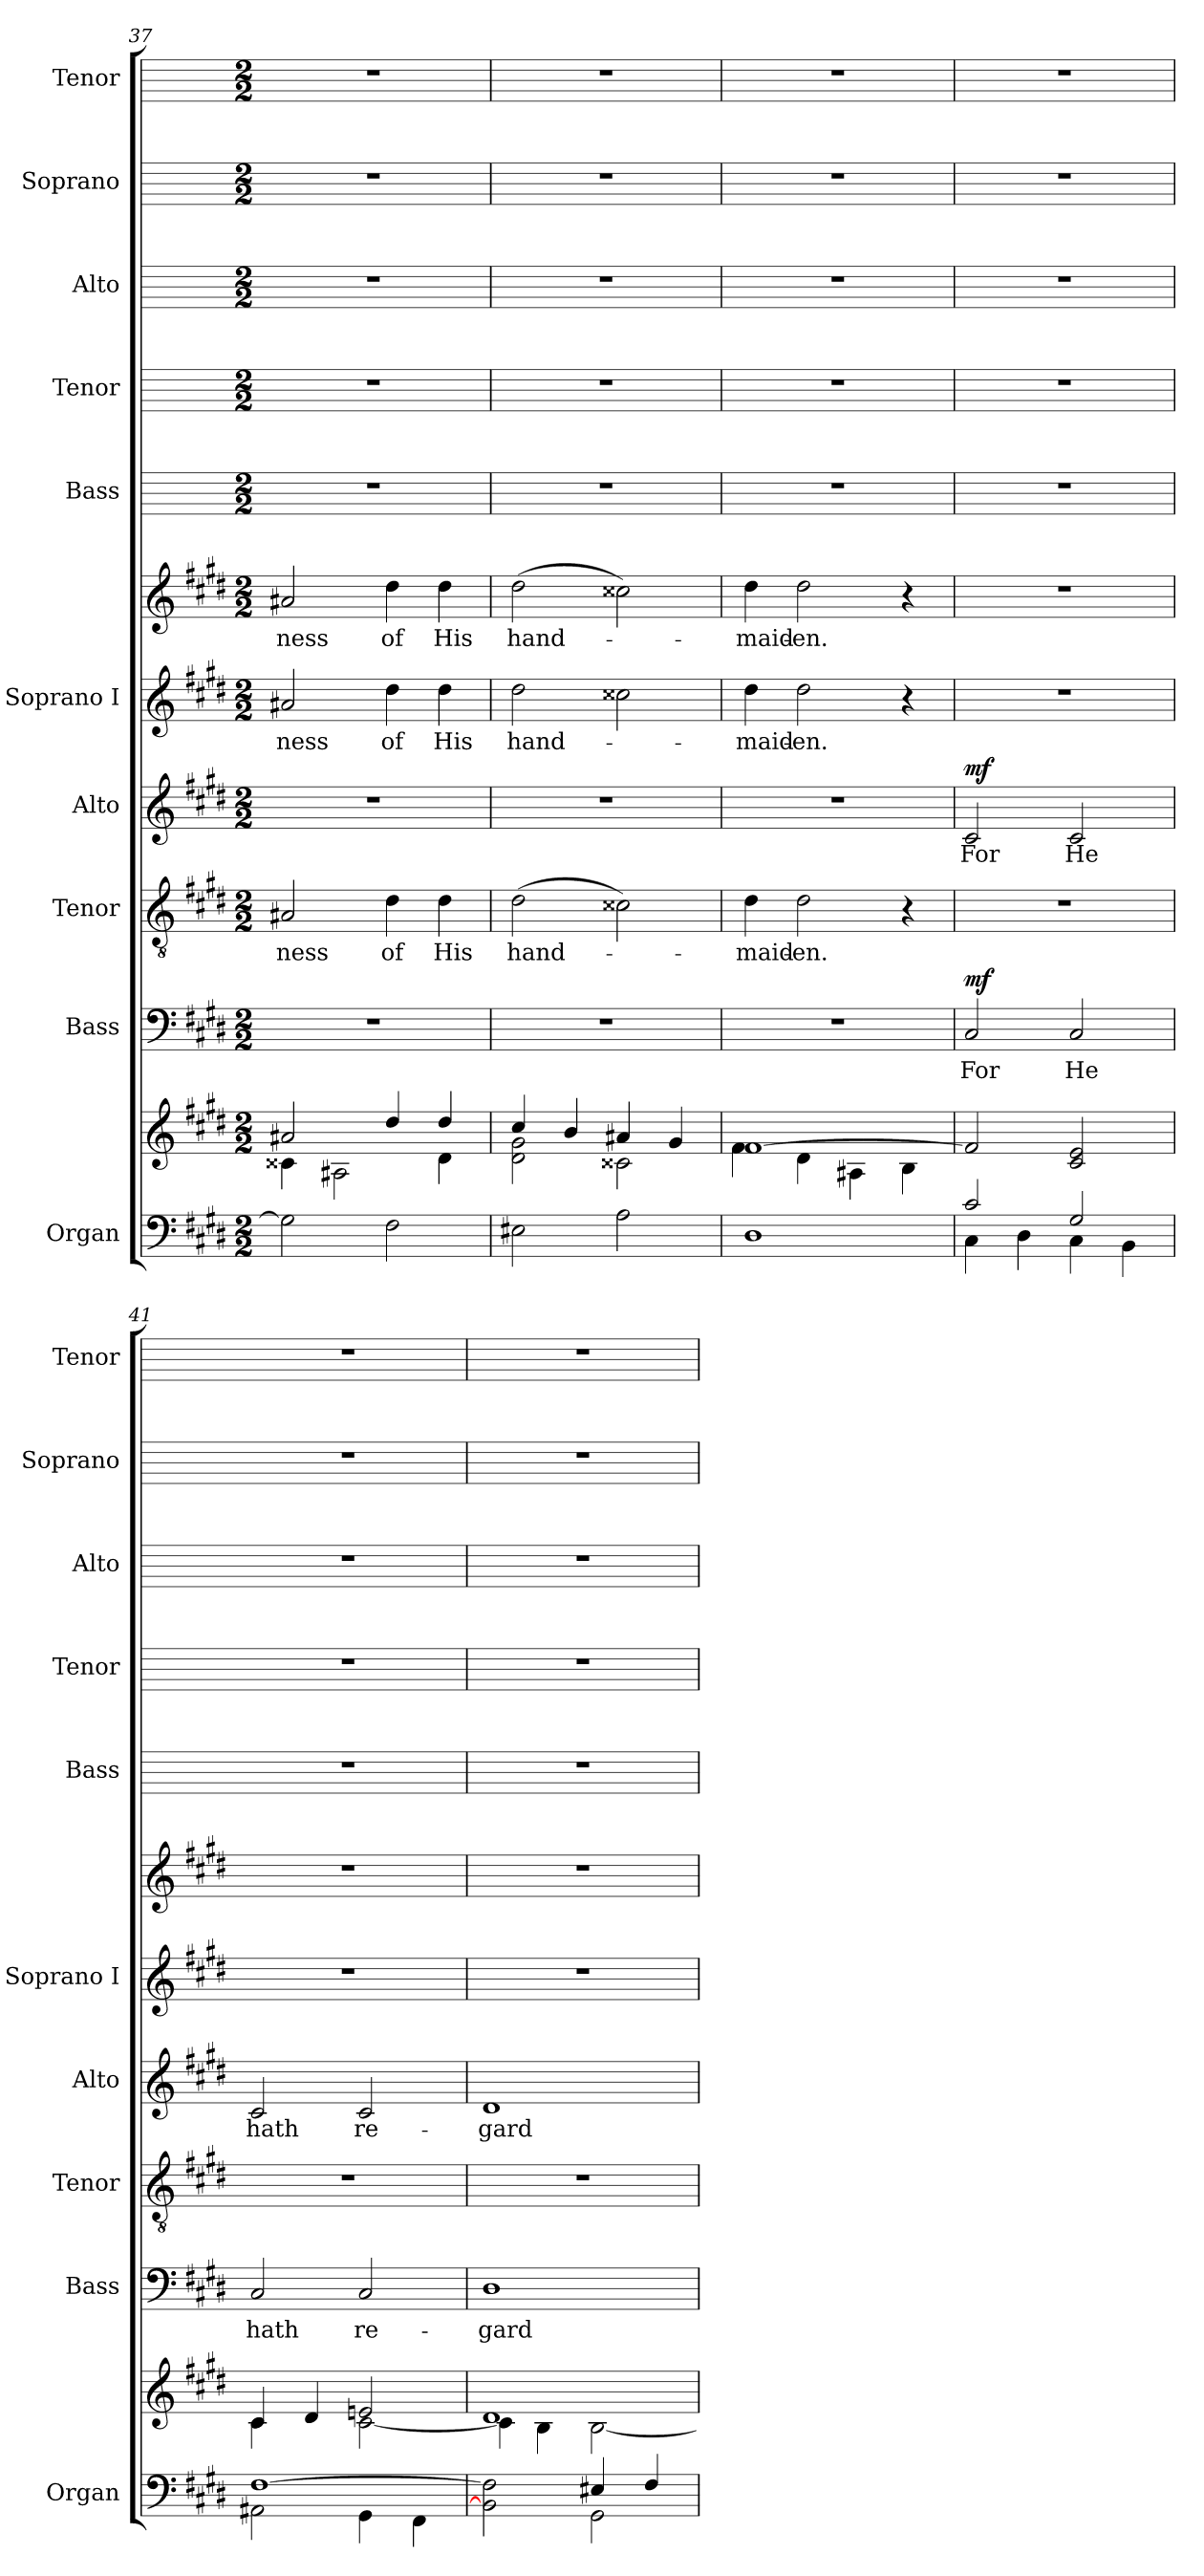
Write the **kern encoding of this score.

**kern	**kern	**kern	**text	**dynam	**kern	**text	**kern	**text	**dynam	**kern	**text	**kern	**text	**kern	**kern	**kern	**kern	**kern
*part10	*part10	*part9	*part9	*part9	*part8	*part8	*part7	*part7	*part7	*part6	*part6	*part6	*part6	*part5	*part4	*part3	*part2	*part1
*staff12	*staff11	*staff10	*staff10	*staff10	*staff9	*staff9	*staff8	*staff8	*staff8	*staff7	*staff7	*staff6	*staff6	*staff5	*staff4	*staff3	*staff2	*staff1
*I"Organ	*	*I"Bass	*	*	*I"Tenor	*	*I"Alto	*	*	*I"Soprano I	*	*	*	*I"Bass	*I"Tenor	*I"Alto	*I"Soprano	*I"Tenor
*I'Organ	*	*I'Bass	*	*	*I'Tenor	*	*I'Alto	*	*	*I'Soprano I	*	*	*	*I'Bass	*I'Tenor	*I'Alto	*I'Soprano	*I'Tenor
*clefF4	*clefG2	*clefF4	*	*	*clefGv2	*	*clefG2	*	*	*clefG2	*	*clefG2	*	*	*	*	*	*
*k[f#c#g#d#]	*k[f#c#g#d#]	*k[f#c#g#d#]	*	*	*k[f#c#g#d#]	*	*k[f#c#g#d#]	*	*	*k[f#c#g#d#]	*	*k[f#c#g#d#]	*	*	*	*	*	*
*E:	*E:	*E:	*	*	*E:	*	*E:	*	*	*E:	*	*E:	*	*	*	*	*	*
*M2/2	*M2/2	*M2/2	*	*	*M2/2	*	*M2/2	*	*	*M2/2	*	*M2/2	*	*M2/2	*M2/2	*M2/2	*M2/2	*M2/2
=37	=37	=37	=37	=37	=37	=37	=37	=37	=37	=37	=37	=37	=37	=37	=37	=37	=37	=37
*^	*^	*	*	*	*	*	*	*	*	*	*	*	*	*	*	*	*	*
!	!	!	!	!	!	!	!	!LO:LY:b	!	!	!	!	!LO:LY:b	!	!LO:LY:b	!	!	!	!	!
1ryy	2G#\]	2a#X	4c##X\	1r	.	.	2A#X	-ness	1r	.	.	2a#X	ness	2a#X	-ness	1r	1r	1r	1r	1r
.	.	.	2A#X\	.	.	.	.	.	.	.	.	.	.	.	.	.	.	.	.	.
!	!	!	!	!	!	!	!	!LO:LY:b	!	!	!	!	!LO:LY:b	!	!LO:LY:b	!	!	!	!	!
.	2F#\	4dd#/	.	.	.	.	4d#	of	.	.	.	4dd#	of	4dd#	of	.	.	.	.	.
!	!	!	!	!	!	!	!	!LO:LY:b	!	!	!	!	!LO:LY:b	!	!LO:LY:b	!	!	!	!	!
.	.	4dd#/	4d#\	.	.	.	4d#	His	.	.	.	4dd#	His	4dd#	His	.	.	.	.	.
=38	=38	=38	=38	=38	=38	=38	=38	=38	=38	=38	=38	=38	=38	=38	=38	=38	=38	=38	=38	=38
!	!	!	!	!	!	!	!	!LO:LY:b	!	!	!	!	!LO:LY:b	!	!LO:LY:b	!	!	!	!	!
1ryy	2E#X\	4cc#/	2d#\ 2g#\	1r	.	.	(>2d#	hand-	1r	.	.	2dd#	hand-	(>2dd#	hand-	1r	1r	1r	1r	1r
.	.	4b/	.	.	.	.	.	.	.	.	.	.	.	.	.	.	.	.	.	.
.	2A\	4a#X/	2c##X\	.	.	.	2c##X)	.	.	.	.	2cc##X	.	2cc##X)	.	.	.	.	.	.
.	.	4g#/	.	.	.	.	.	.	.	.	.	.	.	.	.	.	.	.	.	.
=39	=39	=39	=39	=39	=39	=39	=39	=39	=39	=39	=39	=39	=39	=39	=39	=39	=39	=39	=39	=39
!	!	!	!	!	!	!	!	!LO:LY:b	!	!	!	!	!LO:LY:b	!	!LO:LY:b	!	!	!	!	!
1ryy	1D#\	[1f#	4f#\	1r	.	.	4d#	maid-	1r	.	.	4dd#	maid-	4dd#	maid-	1r	1r	1r	1r	1r
!	!	!	!	!	!	!	!	!LO:LY:b	!	!	!	!	!LO:LY:b	!	!LO:LY:b	!	!	!	!	!
.	.	.	4d#\	.	.	.	2d#	-en.	.	.	.	2dd#	-en.	2dd#	-en.	.	.	.	.	.
.	.	.	4A#X\	.	.	.	.	.	.	.	.	.	.	.	.	.	.	.	.	.
.	.	.	4B\	.	.	.	4r	.	.	.	.	4r	.	4r	.	.	.	.	.	.
=40	=40	=40	=40	=40	=40	=40	=40	=40	=40	=40	=40	=40	=40	=40	=40	=40	=40	=40	=40	=40
!	!	!	!	!	!LO:LY:b	!LO:DY:b	!	!	!	!LO:LY:b	!LO:DY:b	!	!	!	!	!	!	!	!	!
2c#/	4C#\	2f#]	2ryy	2C#	For	mf	1r	.	2c#	For	mf	1r	.	1r	.	1r	1r	1r	1r	1r
.	4D#\	.	.	.	.	.	.	.	.	.	.	.	.	.	.	.	.	.	.	.
!	!	!	!	!	!LO:LY:b	!	!	!	!	!LO:LY:b	!	!	!	!	!	!	!	!	!	!
2G#/	4C#\	2c# 2e	2ryy	2C#	He	.	.	.	2c#	He	.	.	.	.	.	.	.	.	.	.
.	4BB\	.	.	.	.	.	.	.	.	.	.	.	.	.	.	.	.	.	.	.
=41	=41	=41	=41	=41	=41	=41	=41	=41	=41	=41	=41	=41	=41	=41	=41	=41	=41	=41	=41	=41
!	!	!	!	!	!LO:LY:b	!	!	!	!	!LO:LY:b	!	!	!	!	!	!	!	!	!	!
[1F#/	2AA#X\	4c#	4c#\	2C#	hath	.	1r	.	2c#	hath	.	1r	.	1r	.	1r	1r	1r	1r	1r
.	.	4d#	4ryy	.	.	.	.	.	.	.	.	.	.	.	.	.	.	.	.	.
!	!	!	!	!	!LO:LY:b	!	!	!	!	!LO:LY:b	!	!	!	!	!	!	!	!	!	!
.	4GG#\	2en	[2c#\	2C#	re-	.	.	.	2c#	re-	.	.	.	.	.	.	.	.	.	.
.	4FF#\	.	.	.	.	.	.	.	.	.	.	.	.	.	.	.	.	.	.	.
=42	=42	=42	=42	=42	=42	=42	=42	=42	=42	=42	=42	=42	=42	=42	=42	=42	=42	=42	=42	=42
!	!	!	!	!	!LO:LY:b	!	!	!	!	!LO:LY:b	!	!	!	!	!	!	!	!	!	!
2BB\] 2F#\]	2ryy	1d#	4c#\]	1D#	-gard-	.	1r	.	1d#	-gard-	.	1r	.	1r	.	1r	1r	1r	1r	1r
.	.	.	4B\	.	.	.	.	.	.	.	.	.	.	.	.	.	.	.	.	.
4E#X/	2GG#\	.	[2B\	.	.	.	.	.	.	.	.	.	.	.	.	.	.	.	.	.
4F#/	.	.	.	.	.	.	.	.	.	.	.	.	.	.	.	.	.	.	.	.
*v	*v	*	*	*	*	*	*	*	*	*	*	*	*	*	*	*	*	*	*	*
*	*v	*v	*	*	*	*	*	*	*	*	*	*	*	*	*	*	*	*	*
=	=	=	=	=	=	=	=	=	=	=	=	=	=	=	=	=	=	=
*-	*-	*-	*-	*-	*-	*-	*-	*-	*-	*-	*-	*-	*-	*-	*-	*-	*-	*-
